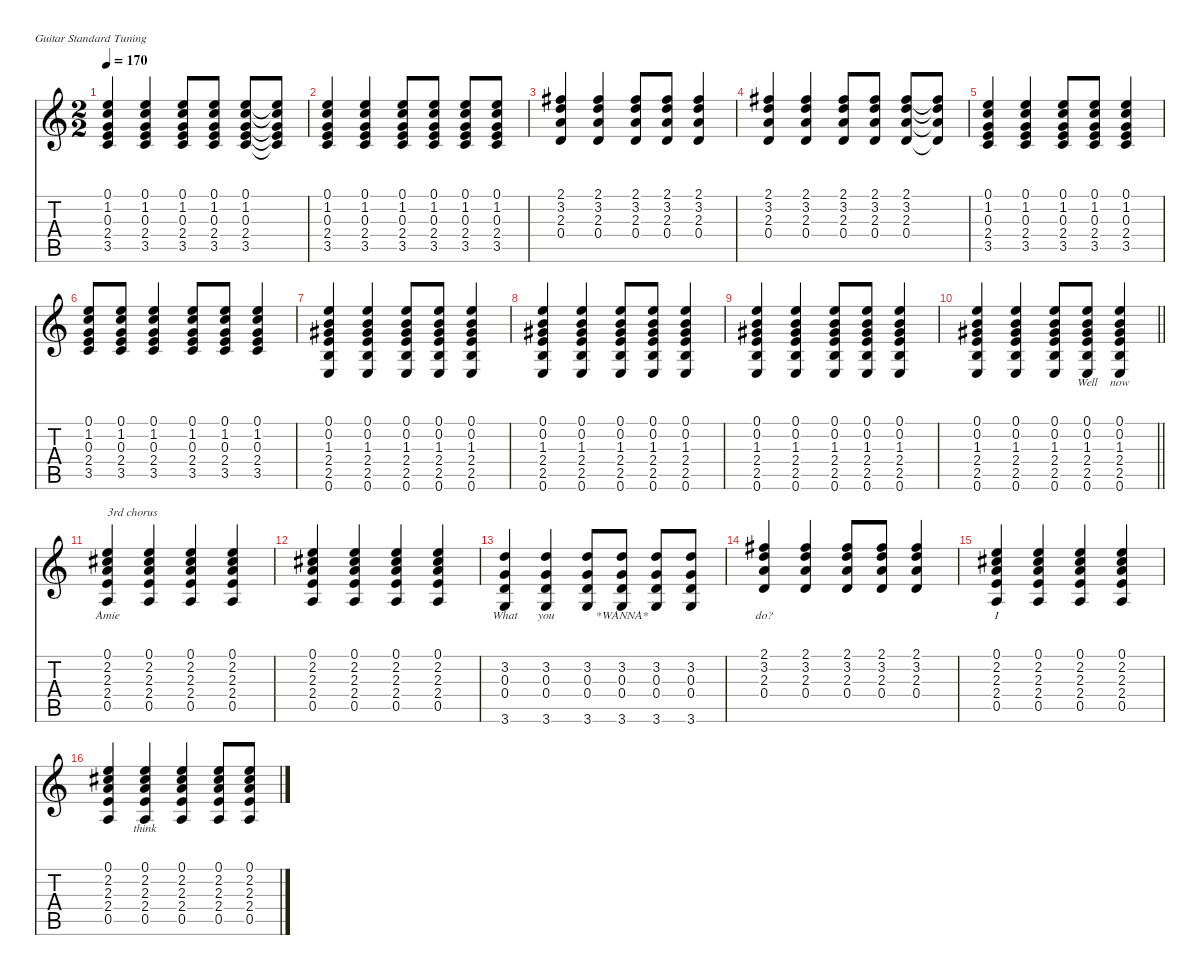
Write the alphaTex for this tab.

\defaultSystemsLayout 4
\hideDynamics
\bracketExtendMode nobrackets
\singleTrackTrackNamePolicy hidden
\multiTrackTrackNamePolicy hidden
\firstSystemTrackNameMode fullname
\firstSystemTrackNameOrientation horizontal
\otherSystemsTrackNameOrientation horizontal
\track ("Acoustic II" "s.guit.") {defaultSystemsLayout 6 instrument acousticguitarsteel}
\staff {score tabs}
\tuning (E4 B3 G3 D3 A2 E2)
\ts (2 2)
\tempo 170
\clef g2
\ks c
(0.1 1.2 0.3 2.4 3.5).4{lyrics (0 " ") lyrics (1 "") lyrics (2 "") lyrics (3 "") lyrics (4 "") dy f beam Up} (0.1 1.2 0.3 2.4 3.5).4{lyrics (0 " ") lyrics (1 "") lyrics (2 "") lyrics (3 "") lyrics (4 "") beam Up} (0.1 1.2 0.3 2.4 3.5).8{lyrics (0 " ") lyrics (1 "") lyrics (2 "") lyrics (3 "") lyrics (4 "") beam Up} (0.1 1.2 0.3 2.4 3.5).8{lyrics (0 " ") lyrics (1 "") lyrics (2 "") lyrics (3 "") lyrics (4 "") beam Up} (0.1 1.2 0.3 2.4 3.5).8{lyrics (0 " ") lyrics (1 "") lyrics (2 "") lyrics (3 "") lyrics (4 "") beam Up} (0.1{t} 1.2{t} 0.3{t} 2.4{t} 3.5{t}).8{beam Up} |
(0.1 1.2 0.3 2.4 3.5).4{lyrics (0 " ") lyrics (1 "") lyrics (2 "") lyrics (3 "") lyrics (4 "") beam Up} (0.1 1.2 0.3 2.4 3.5).4{lyrics (0 " ") lyrics (1 "") lyrics (2 "") lyrics (3 "") lyrics (4 "") beam Up} (0.1 1.2 0.3 2.4 3.5).8{lyrics (0 " ") lyrics (1 "") lyrics (2 "") lyrics (3 "") lyrics (4 "") beam Up} (0.1 1.2 0.3 2.4 3.5).8{lyrics (0 " ") lyrics (1 "") lyrics (2 "") lyrics (3 "") lyrics (4 "") beam Up} (0.1 1.2 0.3 2.4 3.5).8{lyrics (0 " ") lyrics (1 "") lyrics (2 "") lyrics (3 "") lyrics (4 "") beam Up} (0.1 1.2 0.3 2.4 3.5).8{lyrics (0 " ") lyrics (1 "") lyrics (2 "") lyrics (3 "") lyrics (4 "") beam Up} |
(2.1{acc #} 3.2 2.3 0.4).4{lyrics (0 " ") lyrics (1 "") lyrics (2 "") lyrics (3 "") lyrics (4 "") beam Up} (2.1{acc #} 3.2 2.3 0.4).4{lyrics (0 " ") lyrics (1 "") lyrics (2 "") lyrics (3 "") lyrics (4 "") beam Up} (2.1{acc #} 3.2 2.3 0.4).8{lyrics (0 " ") lyrics (1 "") lyrics (2 "") lyrics (3 "") lyrics (4 "") beam Up} (2.1{acc #} 3.2 2.3 0.4).8{lyrics (0 " ") lyrics (1 "") lyrics (2 "") lyrics (3 "") lyrics (4 "") beam Up} (2.1{acc #} 3.2 2.3 0.4).4{lyrics (0 " ") lyrics (1 "") lyrics (2 "") lyrics (3 "") lyrics (4 "") beam Up} |
(2.1{acc #} 3.2 2.3 0.4).4{lyrics (0 " ") lyrics (1 "") lyrics (2 "") lyrics (3 "") lyrics (4 "") beam Up} (2.1{acc #} 3.2 2.3 0.4).4{lyrics (0 " ") lyrics (1 "") lyrics (2 "") lyrics (3 "") lyrics (4 "") beam Up} (2.1{acc #} 3.2 2.3 0.4).8{lyrics (0 " ") lyrics (1 "") lyrics (2 "") lyrics (3 "") lyrics (4 "") beam Up} (2.1{acc #} 3.2 2.3 0.4).8{lyrics (0 " ") lyrics (1 "") lyrics (2 "") lyrics (3 "") lyrics (4 "") beam Up} (2.1{acc #} 3.2 2.3 0.4).8{lyrics (0 " ") lyrics (1 "") lyrics (2 "") lyrics (3 "") lyrics (4 "") beam Up} (2.1{t acc #} 3.2{t} 2.3{t} 0.4{t}).8{beam Up} |
(0.1 1.2 0.3 2.4 3.5).4{lyrics (0 " ") lyrics (1 "") lyrics (2 "") lyrics (3 "") lyrics (4 "") beam Up} (0.1 1.2 0.3 2.4 3.5).4{lyrics (0 " ") lyrics (1 "") lyrics (2 "") lyrics (3 "") lyrics (4 "") beam Up} (0.1 1.2 0.3 2.4 3.5).8{lyrics (0 " ") lyrics (1 "") lyrics (2 "") lyrics (3 "") lyrics (4 "") beam Up} (0.1 1.2 0.3 2.4 3.5).8{lyrics (0 " ") lyrics (1 "") lyrics (2 "") lyrics (3 "") lyrics (4 "") beam Up} (0.1 1.2 0.3 2.4 3.5).4{lyrics (0 " ") lyrics (1 "") lyrics (2 "") lyrics (3 "") lyrics (4 "") beam Up} |
(0.1 1.2 0.3 2.4 3.5).8{lyrics (0 " ") lyrics (1 "") lyrics (2 "") lyrics (3 "") lyrics (4 "") beam Up} (0.1 1.2 0.3 2.4 3.5).8{lyrics (0 " ") lyrics (1 "") lyrics (2 "") lyrics (3 "") lyrics (4 "") beam Up} (0.1 1.2 0.3 2.4 3.5).4{lyrics (0 " ") lyrics (1 "") lyrics (2 "") lyrics (3 "") lyrics (4 "") beam Up} (0.1 1.2 0.3 2.4 3.5).8{lyrics (0 " ") lyrics (1 "") lyrics (2 "") lyrics (3 "") lyrics (4 "") beam Up} (0.1 1.2 0.3 2.4 3.5).8{lyrics (0 " ") lyrics (1 "") lyrics (2 "") lyrics (3 "") lyrics (4 "") beam Up} (0.1 1.2 0.3 2.4 3.5).4{lyrics (0 " ") lyrics (1 "") lyrics (2 "") lyrics (3 "") lyrics (4 "") beam Up} |
(0.1 0.2 1.3{acc #} 2.4 2.5 0.6).4{lyrics (0 " ") lyrics (1 "") lyrics (2 "") lyrics (3 "") lyrics (4 "") beam Up} (0.1 0.2 1.3{acc #} 2.4 2.5 0.6).4{lyrics (0 " ") lyrics (1 "") lyrics (2 "") lyrics (3 "") lyrics (4 "") beam Up} (0.1 0.2 1.3{acc #} 2.4 2.5 0.6).8{lyrics (0 " ") lyrics (1 "") lyrics (2 "") lyrics (3 "") lyrics (4 "") beam Up} (0.1 0.2 1.3{acc #} 2.4 2.5 0.6).8{lyrics (0 " ") lyrics (1 "") lyrics (2 "") lyrics (3 "") lyrics (4 "") beam Up} (0.1 0.2 1.3{acc #} 2.4 2.5 0.6).4{lyrics (0 " ") lyrics (1 "") lyrics (2 "") lyrics (3 "") lyrics (4 "") beam Up} |
(0.1 0.2 1.3{acc #} 2.4 2.5 0.6).4{lyrics (0 " ") lyrics (1 "") lyrics (2 "") lyrics (3 "") lyrics (4 "") beam Up} (0.1 0.2 1.3{acc #} 2.4 2.5 0.6).4{lyrics (0 " ") lyrics (1 "") lyrics (2 "") lyrics (3 "") lyrics (4 "") beam Up} (0.1 0.2 1.3{acc #} 2.4 2.5 0.6).8{lyrics (0 " ") lyrics (1 "") lyrics (2 "") lyrics (3 "") lyrics (4 "") beam Up} (0.1 0.2 1.3{acc #} 2.4 2.5 0.6).8{lyrics (0 " ") lyrics (1 "") lyrics (2 "") lyrics (3 "") lyrics (4 "") beam Up} (0.1 0.2 1.3{acc #} 2.4 2.5 0.6).4{lyrics (0 " ") lyrics (1 "") lyrics (2 "") lyrics (3 "") lyrics (4 "") beam Up} |
(0.1 0.2 1.3{acc #} 2.4 2.5 0.6).4{lyrics (0 " ") lyrics (1 "") lyrics (2 "") lyrics (3 "") lyrics (4 "") beam Up} (0.1 0.2 1.3{acc #} 2.4 2.5 0.6).4{lyrics (0 " ") lyrics (1 "") lyrics (2 "") lyrics (3 "") lyrics (4 "") beam Up} (0.1 0.2 1.3{acc #} 2.4 2.5 0.6).8{lyrics (0 " ") lyrics (1 "") lyrics (2 "") lyrics (3 "") lyrics (4 "") beam Up} (0.1 0.2 1.3{acc #} 2.4 2.5 0.6).8{lyrics (0 " ") lyrics (1 "") lyrics (2 "") lyrics (3 "") lyrics (4 "") beam Up} (0.1 0.2 1.3{acc #} 2.4 2.5 0.6).4{lyrics (0 " ") lyrics (1 "") lyrics (2 "") lyrics (3 "") lyrics (4 "") beam Up} |
\barLineRight lightlight
(0.1 0.2 1.3{acc #} 2.4 2.5 0.6).4{lyrics (0 " ") lyrics (1 "") lyrics (2 "") lyrics (3 "") lyrics (4 "") beam Up} (0.1 0.2 1.3{acc #} 2.4 2.5 0.6).4{lyrics (0 " ") lyrics (1 "") lyrics (2 "") lyrics (3 "") lyrics (4 "") beam Up} (0.1 0.2 1.3{acc #} 2.4 2.5 0.6).8{beam Up} (0.1 0.2 1.3{acc #} 2.4 2.5 0.6).8{lyrics (0 "Well") lyrics (1 "") lyrics (2 "") lyrics (3 "") lyrics (4 "") beam Up} (0.1 0.2 1.3{acc #} 2.4 2.5 0.6).4{lyrics (0 "now") lyrics (1 "") lyrics (2 "") lyrics (3 "") lyrics (4 "") beam Up} |
(0.1 2.2{acc #} 2.3 2.4 0.5).4{txt "3rd chorus" lyrics (0 "Amie") lyrics (1 "") lyrics (2 "") lyrics (3 "") lyrics (4 "") beam Up} (0.1 2.2{acc #} 2.3 2.4 0.5).4{lyrics (0 " ") lyrics (1 "") lyrics (2 "") lyrics (3 "") lyrics (4 "") beam Up} (0.1 2.2{acc #} 2.3 2.4 0.5).4{lyrics (0 " ") lyrics (1 "") lyrics (2 "") lyrics (3 "") lyrics (4 "") beam Up} (0.1 2.2{acc #} 2.3 2.4 0.5).4{lyrics (0 " ") lyrics (1 "") lyrics (2 "") lyrics (3 "") lyrics (4 "") beam Up} |
(0.1 2.2{acc #} 2.3 2.4 0.5).4{lyrics (0 " ") lyrics (1 "") lyrics (2 "") lyrics (3 "") lyrics (4 "") beam Up} (0.1 2.2{acc #} 2.3 2.4 0.5).4{lyrics (0 " ") lyrics (1 "") lyrics (2 "") lyrics (3 "") lyrics (4 "") beam Up} (0.1 2.2{acc #} 2.3 2.4 0.5).4{lyrics (0 " ") lyrics (1 "") lyrics (2 "") lyrics (3 "") lyrics (4 "") beam Up} (0.1 2.2{acc #} 2.3 2.4 0.5).4{lyrics (0 " ") lyrics (1 "") lyrics (2 "") lyrics (3 "") lyrics (4 "") beam Up} |
(3.2 0.3 0.4 3.6).4{lyrics (0 "What") lyrics (1 "") lyrics (2 "") lyrics (3 "") lyrics (4 "") beam Up} (3.2 0.3 0.4 3.6).4{lyrics (0 "you") lyrics (1 "") lyrics (2 "") lyrics (3 "") lyrics (4 "") beam Up} (3.2 0.3 0.4 3.6).8{lyrics (0 " ") lyrics (1 "") lyrics (2 "") lyrics (3 "") lyrics (4 "") beam Up} (3.2 0.3 0.4 3.6).8{lyrics (0 "*WANNA*") lyrics (1 "") lyrics (2 "") lyrics (3 "") lyrics (4 "") beam Up} (3.2 0.3 0.4 3.6).8{lyrics (0 " ") lyrics (1 "") lyrics (2 "") lyrics (3 "") lyrics (4 "") beam Up} (3.2 0.3 0.4 3.6).8{lyrics (0 " ") lyrics (1 "") lyrics (2 "") lyrics (3 "") lyrics (4 "") beam Up} |
(2.1{acc #} 3.2 2.3 0.4).4{lyrics (0 "do?") lyrics (1 "") lyrics (2 "") lyrics (3 "") lyrics (4 "") beam Up} (2.1{acc #} 3.2 2.3 0.4).4{lyrics (0 " ") lyrics (1 "") lyrics (2 "") lyrics (3 "") lyrics (4 "") beam Up} (2.1{acc #} 3.2 2.3 0.4).8{lyrics (0 " ") lyrics (1 "") lyrics (2 "") lyrics (3 "") lyrics (4 "") beam Up} (2.1{acc #} 3.2 2.3 0.4).8{lyrics (0 " ") lyrics (1 "") lyrics (2 "") lyrics (3 "") lyrics (4 "") beam Up} (2.1{acc #} 3.2 2.3 0.4).4{beam Up} |
(0.1 2.2{acc #} 2.3 2.4 0.5).4{lyrics (0 "I") lyrics (1 "") lyrics (2 "") lyrics (3 "") lyrics (4 "") beam Up} (0.1 2.2{acc #} 2.3 2.4 0.5).4{lyrics (0 " ") lyrics (1 "") lyrics (2 "") lyrics (3 "") lyrics (4 "") beam Up} (0.1 2.2{acc #} 2.3 2.4 0.5).4{lyrics (0 " ") lyrics (1 "") lyrics (2 "") lyrics (3 "") lyrics (4 "") beam Up} (0.1 2.2{acc #} 2.3 2.4 0.5).4{lyrics (0 " ") lyrics (1 "") lyrics (2 "") lyrics (3 "") lyrics (4 "") beam Up} |
(0.1 2.2{acc #} 2.3 2.4 0.5).4{lyrics (0 " ") lyrics (1 "") lyrics (2 "") lyrics (3 "") lyrics (4 "") beam Up} (0.1 2.2{acc #} 2.3 2.4 0.5).4{lyrics (0 "think") lyrics (1 "") lyrics (2 "") lyrics (3 "") lyrics (4 "") beam Up} (0.1 2.2{acc #} 2.3 2.4 0.5).4{lyrics (0 " ") lyrics (1 "") lyrics (2 "") lyrics (3 "") lyrics (4 "") beam Up} (0.1 2.2{acc #} 2.3 2.4 0.5).8{lyrics (0 " ") lyrics (1 "") lyrics (2 "") lyrics (3 "") lyrics (4 "") beam Up} (0.1 2.2{acc #} 2.3 2.4 0.5).8{lyrics (0 " ") lyrics (1 "") lyrics (2 "") lyrics (3 "") lyrics (4 "") beam Up}
